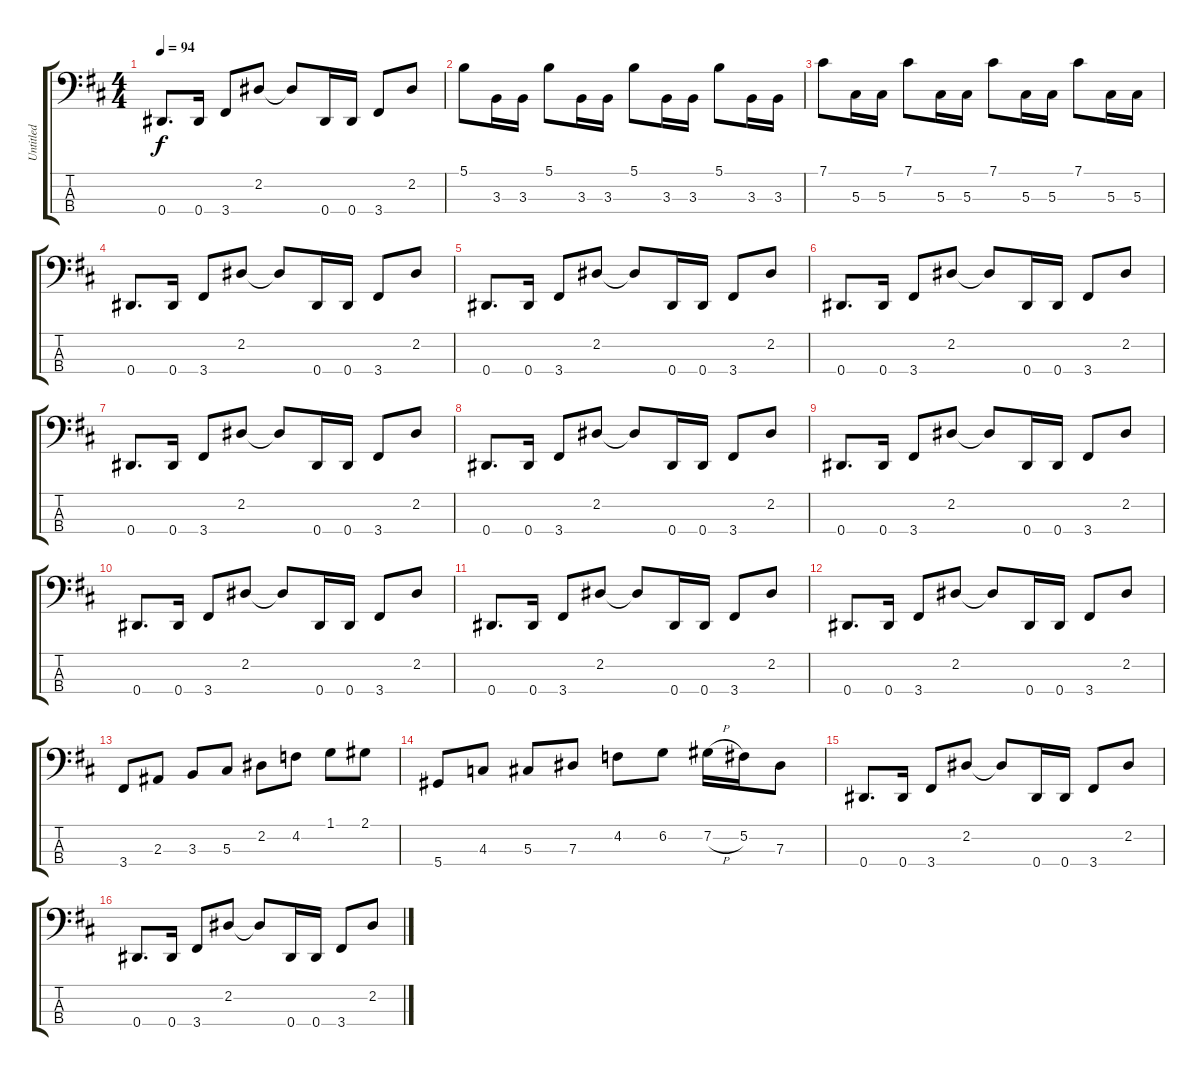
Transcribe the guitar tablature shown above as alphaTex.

\track ("Untitled" "Untitled") {instrument electricbasspick}
\staff {score tabs}
\tuning (Gb2 Db2 Ab1 Eb1) {hide}
\ts (4 4)
\tempo 94
\clef f4
\ks d
0.4.8{d dy f} 0.4.16 3.4.8 2.2.8 2.2{t}.8 0.4.16 0.4.16 3.4.8 2.2.8 |
5.1.8 3.3.16 3.3.16 5.1.8 3.3.16 3.3.16 5.1.8 3.3.16 3.3.16 5.1.8 3.3.16 3.3.16 |
7.1.8 5.3.16 5.3.16 7.1.8 5.3.16 5.3.16 7.1.8 5.3.16 5.3.16 7.1.8 5.3.16 5.3.16 |
0.4.8{d} 0.4.16 3.4.8 2.2.8 2.2{t}.8 0.4.16 0.4.16 3.4.8 2.2.8 |
0.4.8{d} 0.4.16 3.4.8 2.2.8 2.2{t}.8 0.4.16 0.4.16 3.4.8 2.2.8 |
0.4.8{d} 0.4.16 3.4.8 2.2.8 2.2{t}.8 0.4.16 0.4.16 3.4.8 2.2.8 |
0.4.8{d} 0.4.16 3.4.8 2.2.8 2.2{t}.8 0.4.16 0.4.16 3.4.8 2.2.8 |
0.4.8{d} 0.4.16 3.4.8 2.2.8 2.2{t}.8 0.4.16 0.4.16 3.4.8 2.2.8 |
0.4.8{d} 0.4.16 3.4.8 2.2.8 2.2{t}.8 0.4.16 0.4.16 3.4.8 2.2.8 |
0.4.8{d} 0.4.16 3.4.8 2.2.8 2.2{t}.8 0.4.16 0.4.16 3.4.8 2.2.8 |
0.4.8{d} 0.4.16 3.4.8 2.2.8 2.2{t}.8 0.4.16 0.4.16 3.4.8 2.2.8 |
0.4.8{d} 0.4.16 3.4.8 2.2.8 2.2{t}.8 0.4.16 0.4.16 3.4.8 2.2.8 |
3.4.8 2.3.8 3.3.8 5.3.8 2.2.8 4.2.8 1.1.8 2.1.8 |
5.4.8 4.3.8 5.3.8 7.3.8 4.2.8 6.2.8 7.2{h}.16 5.2.16 7.3.8 |
0.4.8{d} 0.4.16 3.4.8 2.2.8 2.2{t}.8 0.4.16 0.4.16 3.4.8 2.2.8 |
0.4.8{d} 0.4.16 3.4.8 2.2.8 2.2{t}.8 0.4.16 0.4.16 3.4.8 2.2.8
